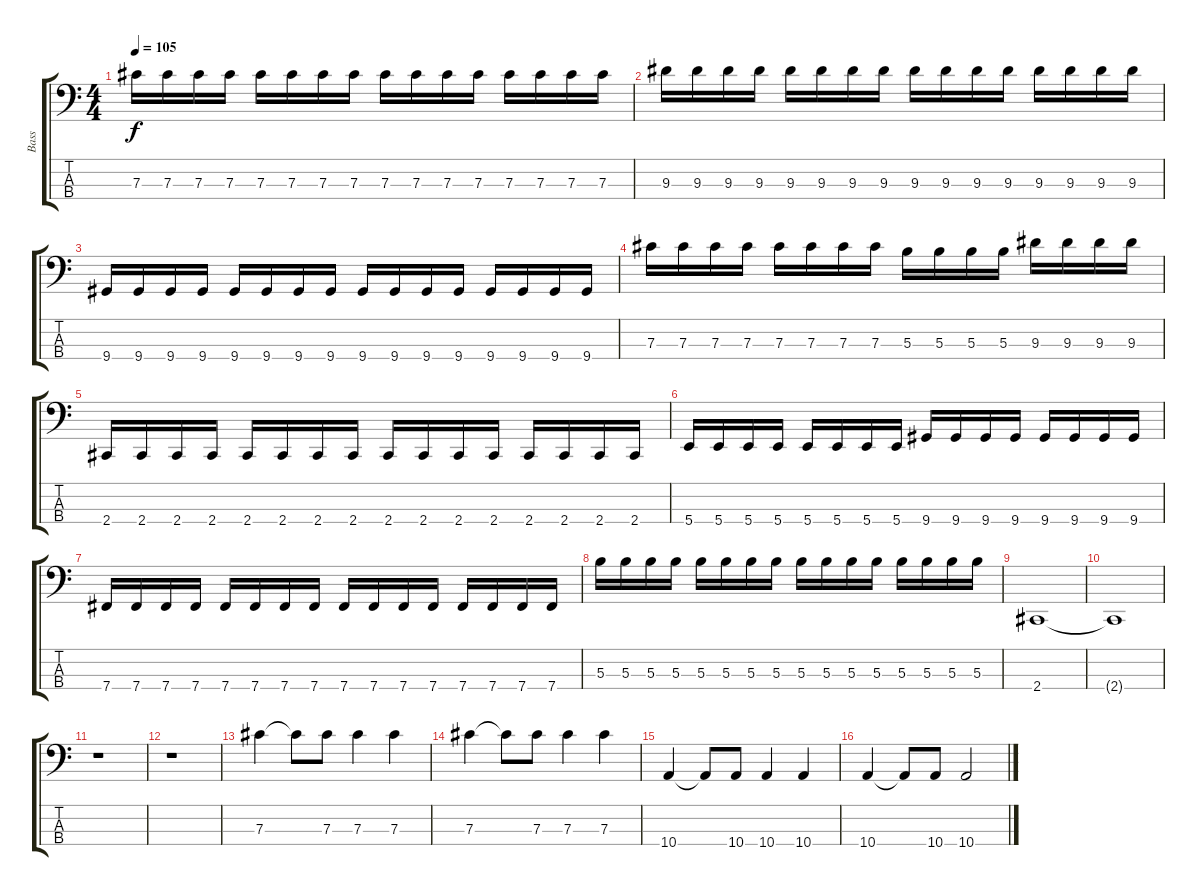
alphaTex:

\track ("Bass" "Bass") {instrument electricbassfinger}
\staff {score tabs}
\tuning (E3 B2 Gb2 B0) {hide}
\ts (4 4)
\tempo 105
\clef f4
\ks c
7.3.16{dy f} 7.3.16 7.3.16 7.3.16 7.3.16 7.3.16 7.3.16 7.3.16 7.3.16 7.3.16 7.3.16 7.3.16 7.3.16 7.3.16 7.3.16 7.3.16 |
9.3.16 9.3.16 9.3.16 9.3.16 9.3.16 9.3.16 9.3.16 9.3.16 9.3.16 9.3.16 9.3.16 9.3.16 9.3.16 9.3.16 9.3.16 9.3.16 |
9.4.16 9.4.16 9.4.16 9.4.16 9.4.16 9.4.16 9.4.16 9.4.16 9.4.16 9.4.16 9.4.16 9.4.16 9.4.16 9.4.16 9.4.16 9.4.16 |
7.3.16 7.3.16 7.3.16 7.3.16 7.3.16 7.3.16 7.3.16 7.3.16 5.3.16 5.3.16 5.3.16 5.3.16 9.3.16 9.3.16 9.3.16 9.3.16 |
2.4.16 2.4.16 2.4.16 2.4.16 2.4.16 2.4.16 2.4.16 2.4.16 2.4.16 2.4.16 2.4.16 2.4.16 2.4.16 2.4.16 2.4.16 2.4.16 |
5.4.16 5.4.16 5.4.16 5.4.16 5.4.16 5.4.16 5.4.16 5.4.16 9.4.16 9.4.16 9.4.16 9.4.16 9.4.16 9.4.16 9.4.16 9.4.16 |
7.4.16 7.4.16 7.4.16 7.4.16 7.4.16 7.4.16 7.4.16 7.4.16 7.4.16 7.4.16 7.4.16 7.4.16 7.4.16 7.4.16 7.4.16 7.4.16 |
5.3.16 5.3.16 5.3.16 5.3.16 5.3.16 5.3.16 5.3.16 5.3.16 5.3.16 5.3.16 5.3.16 5.3.16 5.3.16 5.3.16 5.3.16 5.3.16 |
2.4.1 |
2.4{t}.1 |
r.1 |
r.1 |
7.3.4 7.3{t}.8 7.3.8 7.3.4 7.3.4 |
7.3.4 7.3{t}.8 7.3.8 7.3.4 7.3.4 |
10.4.4 10.4{t}.8 10.4.8 10.4.4 10.4.4 |
10.4.4 10.4{t}.8 10.4.8 10.4.2
